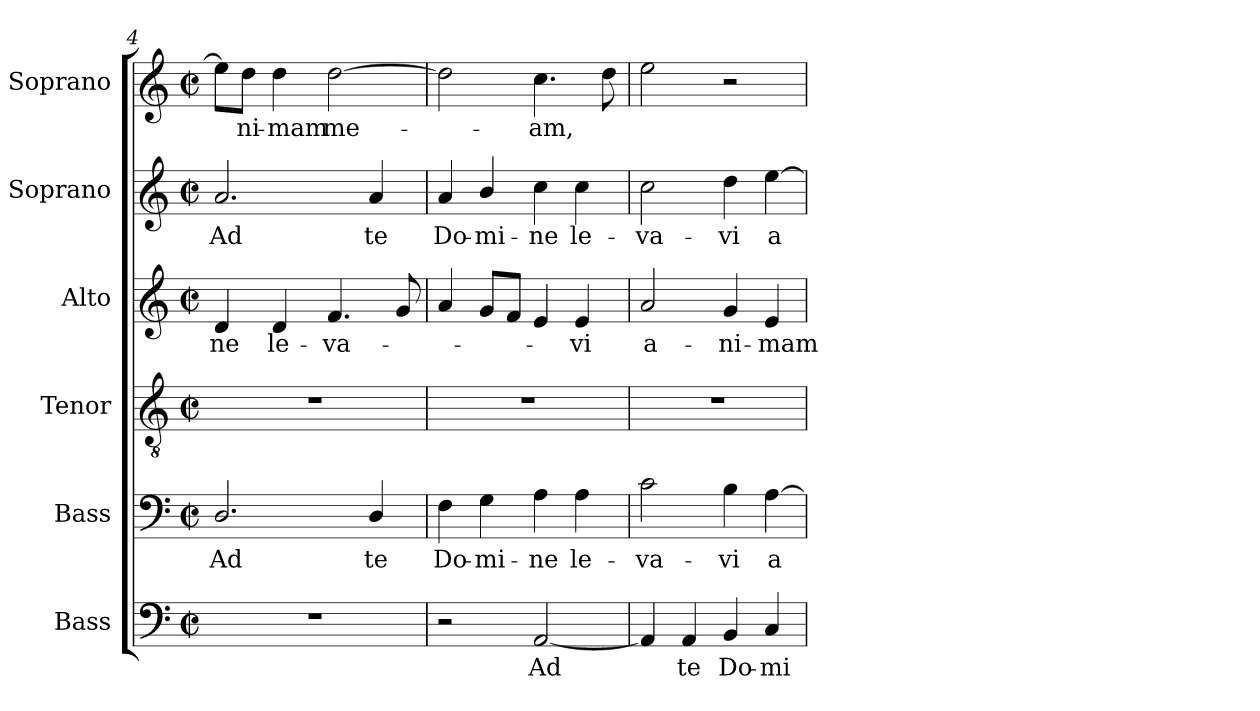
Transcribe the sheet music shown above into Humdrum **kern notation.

**kern	**text	**kern	**text	**kern	**kern	**text	**kern	**text	**kern	**text
*part6	*part6	*part5	*part5	*part4	*part3	*part3	*part2	*part2	*part1	*part1
*staff6	*staff6	*staff5	*staff5	*staff4	*staff3	*staff3	*staff2	*staff2	*staff1	*staff1
*I"Bass	*	*I"Bass	*	*I"Tenor	*I"Alto	*	*I"Soprano	*	*I"Soprano	*
*	*	*	*	*I'Tenor	*I'Alto	*	*	*	*	*
*clefF4	*	*clefF4	*	*clefGv2	*clefG2	*	*clefG2	*	*clefG2	*
*	*	*	*	*ITrd7c12	*	*	*	*	*	*
*k[]	*	*k[]	*	*k[]	*k[]	*	*k[]	*	*k[]	*
*C:	*	*C:	*	*C:	*C:	*	*C:	*	*C:	*
*M2/2	*	*M2/2	*	*M2/2	*M2/2	*	*M2/2	*	*M2/2	*
*met(c|)	*	*met(c|)	*	*met(c|)	*met(c|)	*	*met(c|)	*	*met(c|)	*
=4	=4	=4	=4	=4	=4	=4	=4	=4	=4	=4
!	!	!	!LO:LY:b:color=#000000	!	!	!	!	!	!	!
!	!	!	!	!	!	!LO:LY:b:color=#000000	!	!	!	!
!	!	!	!	!	!	!	!	!LO:LY:b:color=#000000	!	!
1r	.	2.Di/	Ad	1r	4di/	-ne	2.ai/	Ad	8eei\L]	.
!	!	!	!	!	!	!	!	!	!	!LO:LY:b:color=#000000
.	.	.	.	.	.	.	.	.	8ddi\J	-ni-
!	!	!	!	!	!	!LO:LY:b:color=#000000	!	!	!	!
!	!	!	!	!	!	!	!	!	!	!LO:LY:b:color=#000000
.	.	.	.	.	4di/	le-	.	.	4ddi\	-mam
!	!	!	!	!	!	!LO:LY:b:color=#000000	!	!	!	!
!	!	!	!	!	!	!	!	!	!	!LO:LY:b:color=#000000
.	.	.	.	.	4.fi/	-va-	.	.	[>2ddi\	me-
!	!	!	!LO:LY:b:color=#000000	!	!	!	!	!	!	!
!	!	!	!	!	!	!	!	!LO:LY:b:color=#000000	!	!
.	.	4Di/	te	.	.	.	4ai/	te	.	.
.	.	.	.	.	8gi/	.	.	.	.	.
=5	=5	=5	=5	=5	=5	=5	=5	=5	=5	=5
!	!	!	!LO:LY:b:color=#000000	!	!	!	!	!	!	!
!	!	!	!	!	!	!	!	!LO:LY:b:color=#000000	!	!
2r	.	4Fi\	Do-	1r	4ai/	.	4ai/	Do-	2ddi\]	.
!	!	!	!LO:LY:b:color=#000000	!	!	!	!	!	!	!
!	!	!	!	!	!	!	!	!LO:LY:b:color=#000000	!	!
.	.	4Gi\	-mi-	.	8gi/L	.	4bi/	-mi-	.	.
.	.	.	.	.	8fi/J	.	.	.	.	.
!	!LO:LY:b:color=#000000	!	!	!	!	!	!	!	!	!
!	!	!	!LO:LY:b:color=#000000	!	!	!	!	!	!	!
!	!	!	!	!	!	!	!	!LO:LY:b:color=#000000	!	!
!	!	!	!	!	!	!	!	!	!	!LO:LY:b:color=#000000
[<2AAi/	Ad	4Ai\	-ne	.	4ei/	.	4cci\	-ne	4.cci\	-am,
!	!	!	!LO:LY:b:color=#000000	!	!	!	!	!	!	!
!	!	!	!	!	!	!LO:LY:b:color=#000000	!	!	!	!
!	!	!	!	!	!	!	!	!LO:LY:b:color=#000000	!	!
.	.	4Ai\	le-	.	4ei/	-vi	4cci\	le-	.	.
.	.	.	.	.	.	.	.	.	8ddi\	.
!!LO:LB:g=z
=6	=6	=6	=6	=6	=6	=6	=6	=6	=6	=6
!	!	!	!LO:LY:b:color=#000000	!	!	!	!	!	!	!
!	!	!	!	!	!	!LO:LY:b:color=#000000	!	!	!	!
!	!	!	!	!	!	!	!	!LO:LY:b:color=#000000	!	!
4AAi/]	.	2ci\	-va-	1r	2ai/	a-	2cci\	-va-	2eei\	.
!	!LO:LY:b:color=#000000	!	!	!	!	!	!	!	!	!
4AAi/	te	.	.	.	.	.	.	.	.	.
!	!LO:LY:b:color=#000000	!	!	!	!	!	!	!	!	!
!	!	!	!LO:LY:b:color=#000000	!	!	!	!	!	!	!
!	!	!	!	!	!	!LO:LY:b:color=#000000	!	!	!	!
!	!	!	!	!	!	!	!	!LO:LY:b:color=#000000	!	!
4BBi/	Do-	4Bi\	-vi	.	4gi/	-ni-	4ddi\	-vi	2r	.
!	!LO:LY:b:color=#000000	!	!	!	!	!	!	!	!	!
!	!	!	!LO:LY:b:color=#000000	!	!	!	!	!	!	!
!	!	!	!	!	!	!LO:LY:b:color=#000000	!	!	!	!
!	!	!	!	!	!	!	!	!LO:LY:b:color=#000000	!	!
4Ci/	-mi-	[>4Ai\	a-	.	4ei/	-mam	[>4eei\	a-	.	.
=	=	=	=	=	=	=	=	=	=	=
*-	*-	*-	*-	*-	*-	*-	*-	*-	*-	*-
